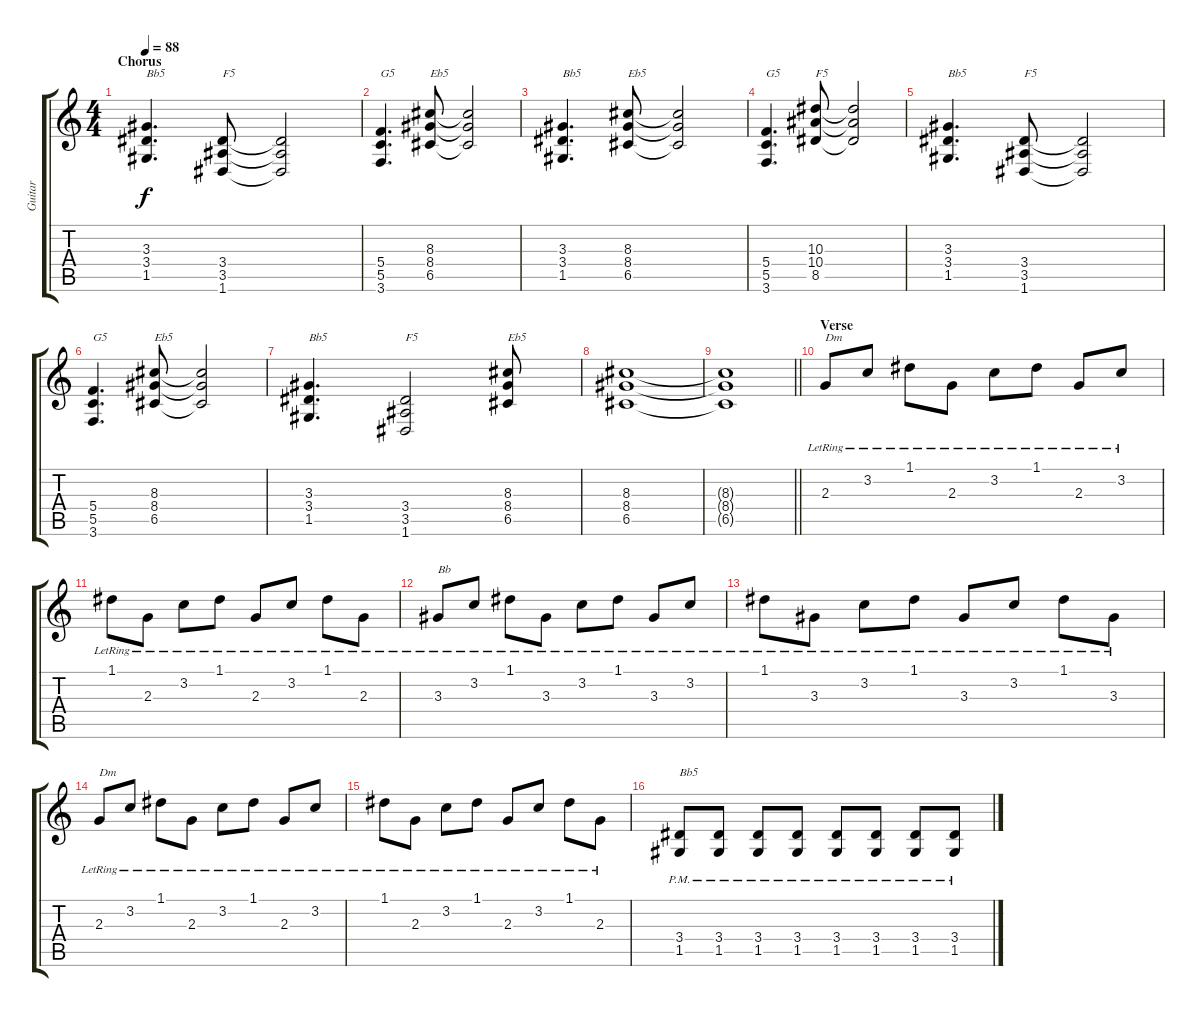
\track ("Guitar" "Guitar") {instrument electricguitarjazz}
\staff {score tabs}
\tuning (D4 A3 F3 C3 G2 D2) {hide}
\ts (4 4)
\section ("" "Chorus")
\tempo 88
\clef g2
\ks c
(3.3 3.4 1.5).4{d txt "Bb5" dy f} (3.4 3.5 1.6).8{txt "F5"} (3.4{t} 3.5{t} 1.6{t}).2 |
(5.4 5.5 3.6).4{d txt "G5"} (8.3 8.4 6.5).8{txt "Eb5"} (8.3{t} 8.4{t} 6.5{t}).2 |
(3.3 3.4 1.5).4{d txt "Bb5"} (8.3 8.4 6.5).8{txt "Eb5"} (8.3{t} 8.4{t} 6.5{t}).2 |
(5.4 5.5 3.6).4{d txt "G5"} (10.3 10.4 8.5).8{txt "F5"} (10.3{t} 10.4{t} 8.5{t}).2 |
(3.3 3.4 1.5).4{d txt "Bb5"} (3.4 3.5 1.6).8{txt "F5"} (3.4{t} 3.5{t} 1.6{t}).2 |
(5.4 5.5 3.6).4{d txt "G5"} (8.3 8.4 6.5).8{txt "Eb5"} (8.3{t} 8.4{t} 6.5{t}).2 |
(3.3 3.4 1.5).4{d txt "Bb5"} (3.4 3.5 1.6).2{txt "F5"} (8.3 8.4 6.5).8{txt "Eb5"} |
(8.3 8.4 6.5).1 |
\barLineRight lightlight
(8.3{t} 8.4{t} 6.5{t}).1 |
\section ("" "Verse")
2.3{lr}.8{txt "Dm" instrument electricguitarjazz} 3.2{lr}.8 1.1{lr}.8 2.3{lr}.8 3.2{lr}.8 1.1{lr}.8 2.3{lr}.8 3.2{lr}.8 |
1.1{lr}.8 2.3{lr}.8 3.2{lr}.8 1.1{lr}.8 2.3{lr}.8 3.2{lr}.8 1.1{lr}.8 2.3{lr}.8 |
3.3{lr}.8{txt "Bb"} 3.2{lr}.8 1.1{lr}.8 3.3{lr}.8 3.2{lr}.8 1.1{lr}.8 3.3{lr}.8 3.2{lr}.8 |
1.1{lr}.8 3.3{lr}.8 3.2{lr}.8 1.1{lr}.8 3.3{lr}.8 3.2{lr}.8 1.1{lr}.8 3.3{lr}.8 |
2.3{lr}.8{txt "Dm"} 3.2{lr}.8 1.1{lr}.8 2.3{lr}.8 3.2{lr}.8 1.1{lr}.8 2.3{lr}.8 3.2{lr}.8 |
1.1{lr}.8 2.3{lr}.8 3.2{lr}.8 1.1{lr}.8 2.3{lr}.8 3.2{lr}.8 1.1{lr}.8 2.3{lr}.8 |
(3.4{pm} 1.5{pm}).8{txt "Bb5" instrument distortionguitar} (3.4{pm} 1.5{pm}).8 (3.4{pm} 1.5{pm}).8 (3.4{pm} 1.5{pm}).8 (3.4{pm} 1.5{pm}).8 (3.4{pm} 1.5{pm}).8 (3.4{pm} 1.5{pm}).8 (3.4{pm} 1.5{pm}).8
